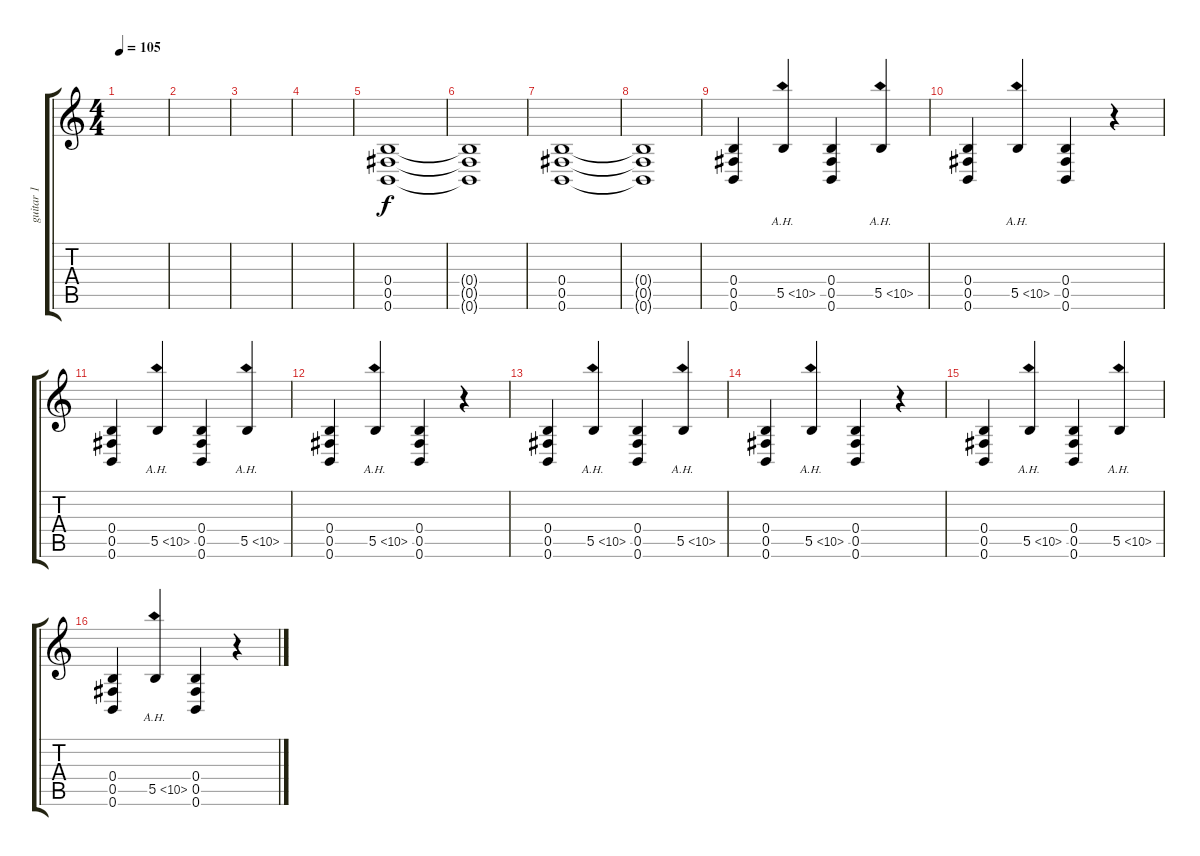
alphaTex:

\track ("guitar 1" "guitar 1") {instrument distortionguitar}
\staff {score tabs}
\tuning (Db4 Ab3 E3 B2 Gb2 B1) {hide}
\ts (4 4)
\tempo 105
\clef g2
\ks c
|
|
|
|
(0.4 0.5 0.6).1 |
(0.4{t} 0.5{t} 0.6{t}).1 |
(0.4 0.5 0.6).1 |
(0.4{t} 0.5{t} 0.6{t}).1 |
(0.4 0.5 0.6).4 5.5{ah 5}.4 (0.4 0.5 0.6).4 5.5{ah 5}.4 |
(0.4 0.5 0.6).4 5.5{ah 5}.4 (0.4 0.5 0.6).4 r.4 |
(0.4 0.5 0.6).4 5.5{ah 5}.4 (0.4 0.5 0.6).4 5.5{ah 5}.4 |
(0.4 0.5 0.6).4 5.5{ah 5}.4 (0.4 0.5 0.6).4 r.4 |
(0.4 0.5 0.6).4 5.5{ah 5}.4 (0.4 0.5 0.6).4 5.5{ah 5}.4 |
(0.4 0.5 0.6).4 5.5{ah 5}.4 (0.4 0.5 0.6).4 r.4 |
(0.4 0.5 0.6).4 5.5{ah 5}.4 (0.4 0.5 0.6).4 5.5{ah 5}.4 |
(0.4 0.5 0.6).4 5.5{ah 5}.4 (0.4 0.5 0.6).4 r.4
